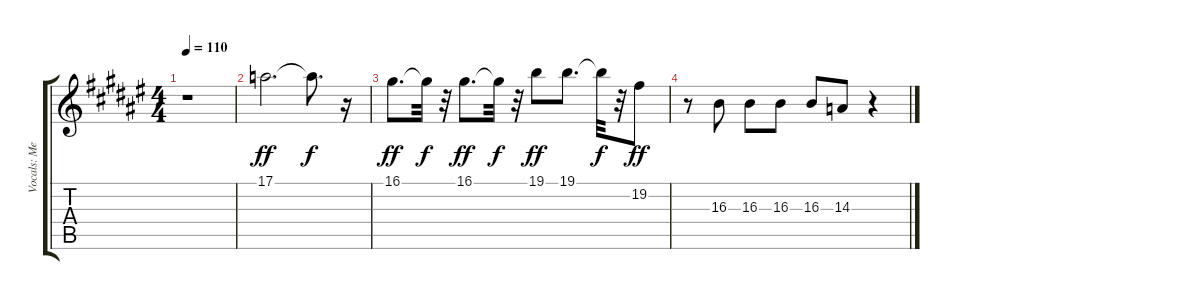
\track ("Vocals: Meatloaf" "Vocals: Me") {instrument trombone}
\staff {score tabs}
\tuning (E4 B3 G3 D3 A2 E2) {hide}
\ts (4 4)
\tempo 110
\clef g2
\ks f#
r.1{dy ff} |
17.1.2{d} 17.1{t}.8{d dy f} r.16 |
16.1.8{d dy ff} 16.1{t}.32{dy f} r.32 16.1.8{d dy ff} 16.1{t}.32{dy f} r.32 19.1.8{dy ff} 19.1.8{d} 19.1{t}.32{dy f} r.32 19.2.8{dy ff} |
r.8 16.3.8 16.3.8 16.3.8 16.3.8 14.3.8 r.4
